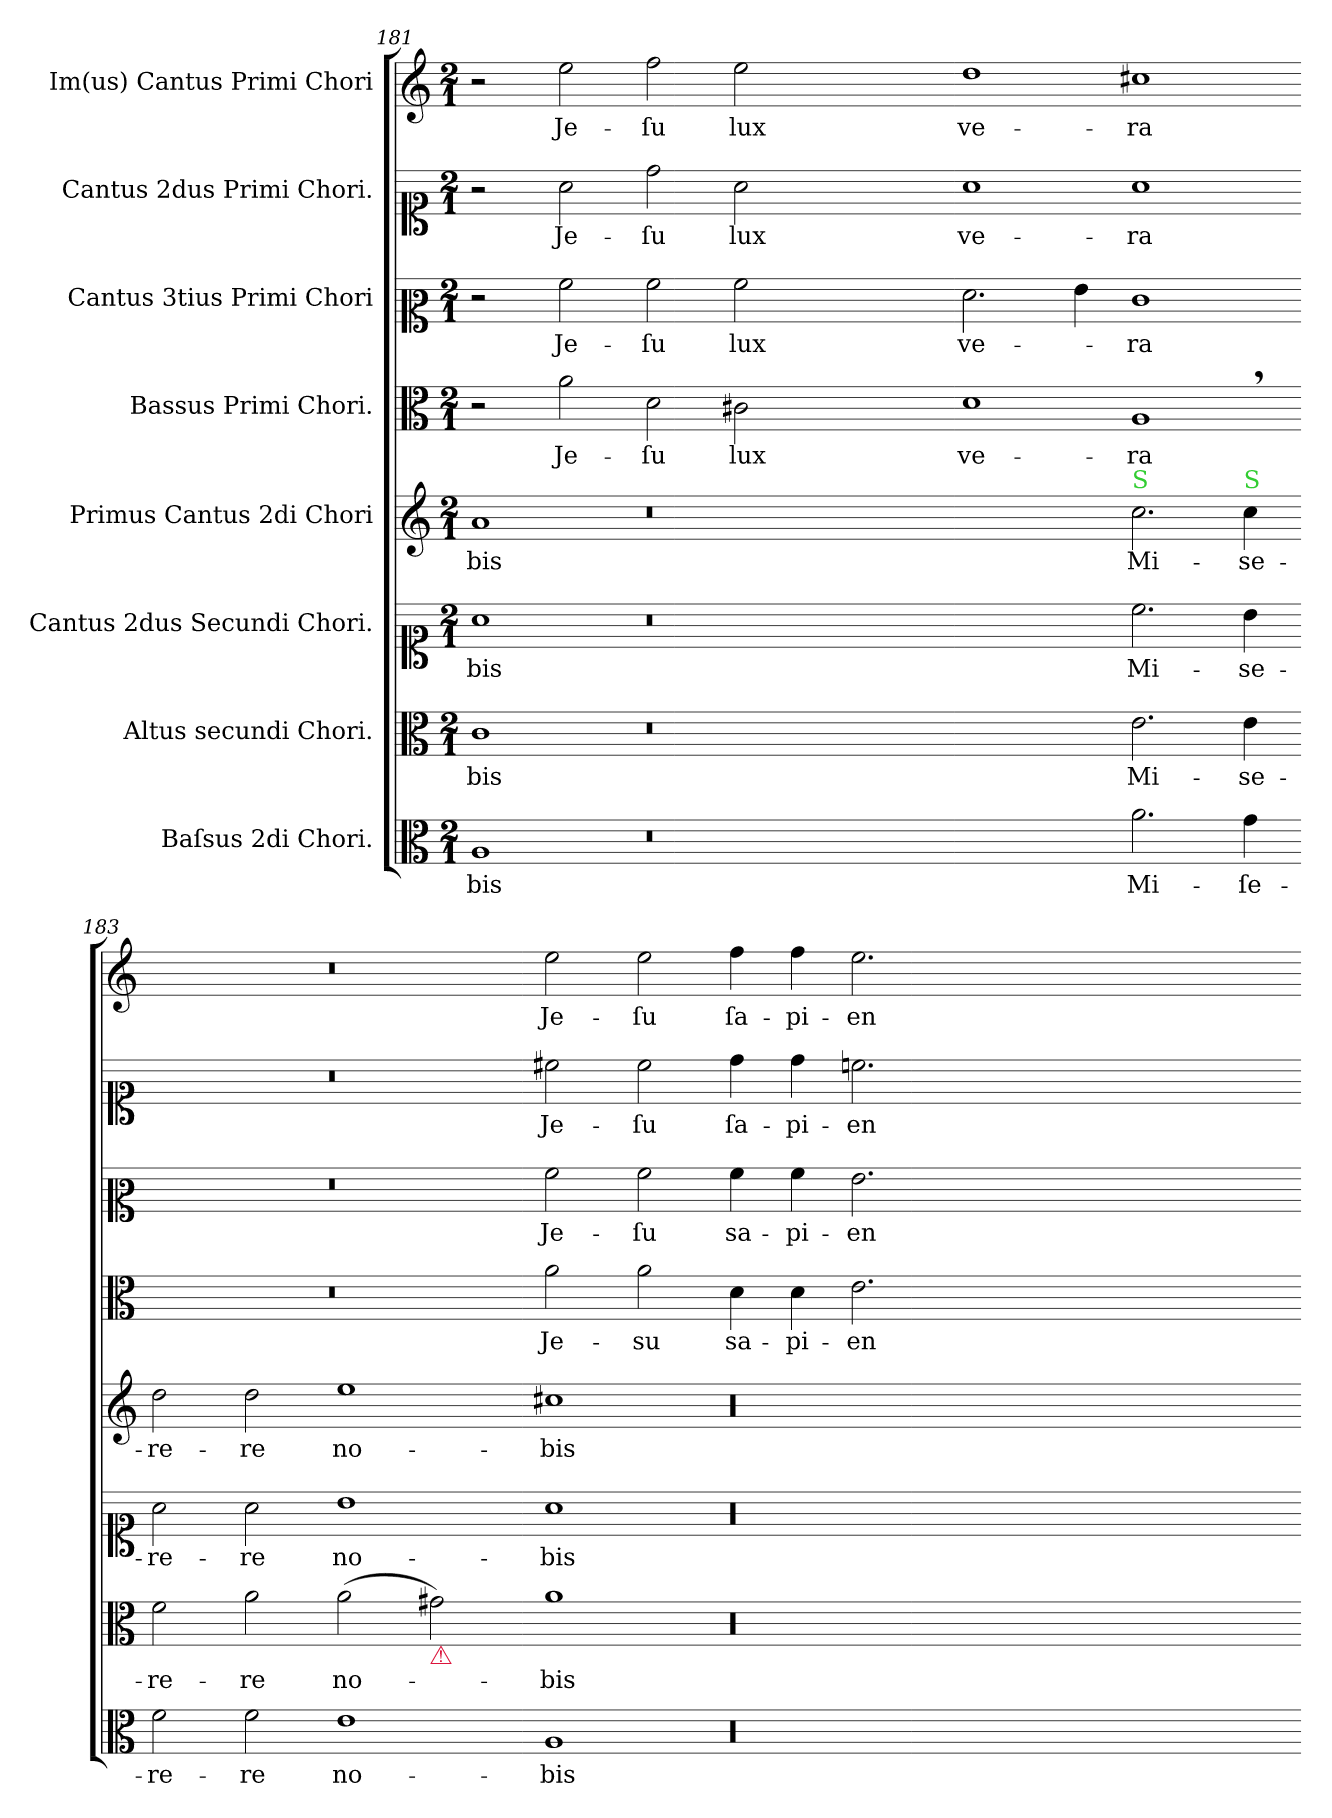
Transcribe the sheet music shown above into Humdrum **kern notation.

**kern	**text	**kern	**text	**kern	**text	**kern	**text	**kern	**text	**kern	**text	**kern	**text	**kern	**text
*part8	*part8	*part7	*part7	*part6	*part6	*part5	*part5	*part4	*part4	*part3	*part3	*part2	*part2	*part1	*part1
*staff8	*staff8	*staff7	*staff7	*staff6	*staff6	*staff5	*staff5	*staff4	*staff4	*staff3	*staff3	*staff2	*staff2	*staff1	*staff1
*I"Baſsus 2di Chori.	*	*I"Altus secundi Chori.	*	*I"Cantus 2dus Secundi Chori.	*	*I"Primus Cantus 2di Chori	*	*I"Bassus Primi Chori.	*	*I"Cantus 3tius Primi Chori	*	*I"Cantus 2dus Primi Chori.	*	*I"Im(us) Cantus Primi Chori	*
*clefC3	*	*clefC3	*	*clefC1	*	*clefG2	*	*clefC3	*	*clefC2	*	*clefC1	*	*clefG2	*
*k[]	*	*k[]	*	*k[]	*	*k[]	*	*k[]	*	*k[]	*	*k[]	*	*k[]	*
*M2/1	*	*M2/1	*	*M2/1	*	*M2/1	*	*M2/1	*	*M2/1	*	*M2/1	*	*M2/1	*
=181	=181	=181	=181	=181	=181	=181	=181	=181	=181	=181	=181	=181	=181	=181	=181
1A	-bis	1c	-bis	1a	-bis	1a	-bis	2r	.	2r	.	2r	.	2r	.
.	.	.	.	.	.	.	.	2a\	Je-	2a\	Je-	2a\	Je-	2ee\	Je-
0r	.	0r	.	0r	.	0r	.	2d\	-ſu	2a\	-ſu	2dd\	-ſu	2ff\	-ſu
.	.	.	.	.	.	.	.	2c#X\	lux	2a\	lux	2a\	lux	2ee\	lux
.	.	.	.	.	.	.	.	1ryy	.	1ryy	.	1ryy	.	1ryy	.
=182-	=182-	=182-	=182-	=182-	=182-	=182-	=182-	=182-	=182-	=182-	=182-	=182-	=182-	=182-	=182-
1ryy	.	1ryy	.	1ryy	.	1ryy	.	1d	ve-	2.f\	ve-	1a	ve-	1dd	ve-
.	.	.	.	.	.	.	.	.	.	4g\	.	.	.	.	.
!	!	!	!	!	!	!LO:TX:a:color=limegreen:t=S	!	!	!	!	!	!	!	!	!
!	!	!	!	!	!LO:LY:i	!	!LO:LY:i	!	!	!	!	!	!	!	!
2.a\	Mi-	2.e\	Mi-	2.cc\	Mi-	2.cc\	Mi-	1A,<	-ra	1e	-ra	1a	-ra	1cc#X	-ra
!	!	!	!	!	!	!LO:TX:a:color=limegreen:t=S	!	!	!	!	!	!	!	!	!
!	!	!	!	!	!LO:LY:i	!	!LO:LY:i	!	!	!	!	!	!	!	!
4g\	ſe-	4e\	-se-	4b\	-se-	4cc\	-se-	.	.	.	.	.	.	.	.
=183-	=183-	=183-	=183-	=183-	=183-	=183-	=183-	=183-	=183-	=183-	=183-	=183-	=183-	=183-	=183-
!	!	!	!	!	!LO:LY:i	!	!LO:LY:i	!	!	!	!	!	!	!	!
2f\	-re-	2f\	-re-	2a\	-re-	2dd\	-re-	0r	.	0r	.	0r	.	0r	.
!	!	!	!	!	!LO:LY:i	!	!LO:LY:i	!	!	!	!	!	!	!	!
2f\	-re	2a\	-re	2a\	-re	2dd\	-re	.	.	.	.	.	.	.	.
!	!	!	!	!	!LO:LY:i	!	!LO:LY:i	!	!	!	!	!	!	!	!
1e	no-	(2a\	no-	1b	no-	1ee	no-	.	.	.	.	.	.	.	.
!	!	!LO:TX:b:color=crimson:t=⚠	!	!	!	!	!	!	!	!	!	!	!	!	!
.	.	2g#X\)	.	.	.	.	.	.	.	.	.	.	.	.	.
=184-	=184-	=184-	=184-	=184-	=184-	=184-	=184-	=184-	=184-	=184-	=184-	=184-	=184-	=184-	=184-
!	!	!	!	!	!LO:LY:i	!	!LO:LY:i	!	!	!	!	!	!	!	!
1A	-bis	1a	-bis	1a	-bis	1cc#X	-bis	2a\	Je-	2a\	Je-	2cc#X\	Je-	2ee\	Je-
.	.	.	.	.	.	.	.	2a\	-su	2a\	-ſu	2cc#\	-ſu	2ee\	-ſu
00r	.	00r	.	00r	.	00r	.	4d\	sa-	4a\	sa-	4dd\	-ſa-	4ff\	-ſa-
.	.	.	.	.	.	.	.	4d\	-pi-	4a\	-pi-	4dd\	-pi-	4ff\	-pi-
.	.	.	.	.	.	.	.	2.e\	-en-	2.g\	-en-	2.ccn\	-en-	2.ee\	-en-
.	.	.	.	.	.	.	.	0ryy	.	0ryy	.	0ryy	.	0ryy	.
.	.	.	.	.	.	.	.	2.ryy	.	2.ryy	.	2.ryy	.	2.ryy	.
=-	=-	=-	=-	=-	=-	=-	=-	=-	=-	=-	=-	=-	=-	=-	=-
*-	*-	*-	*-	*-	*-	*-	*-	*-	*-	*-	*-	*-	*-	*-	*-
